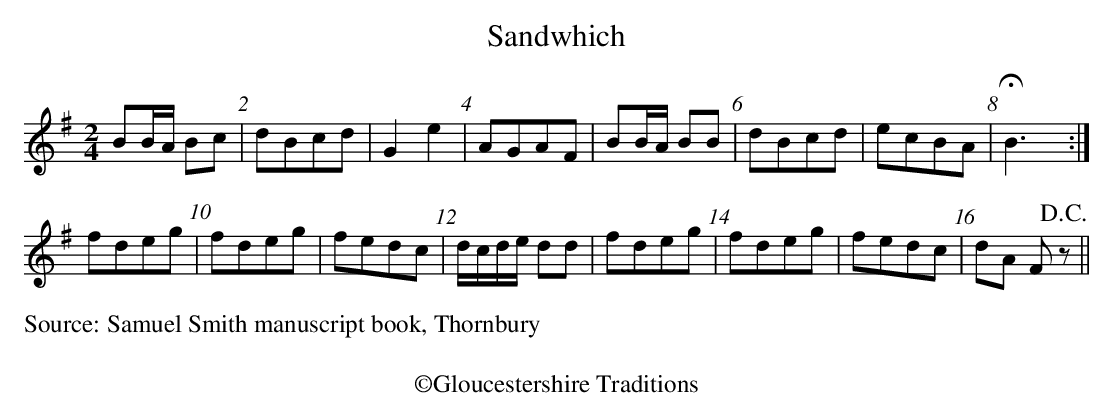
X:1
T:Sandwhich
U:P=!D.C.!
L:1/8
M:2/4
K:G
BB/A/ Bc | dBcd | G2e2 | AGAF | BB/A/ BB | dBcd | ecBA | HB3 x:|
fdeg | fdeg | fedc | d/c/d/e/ dd | fdeg | fdeg | fedc |dA FPz ||
